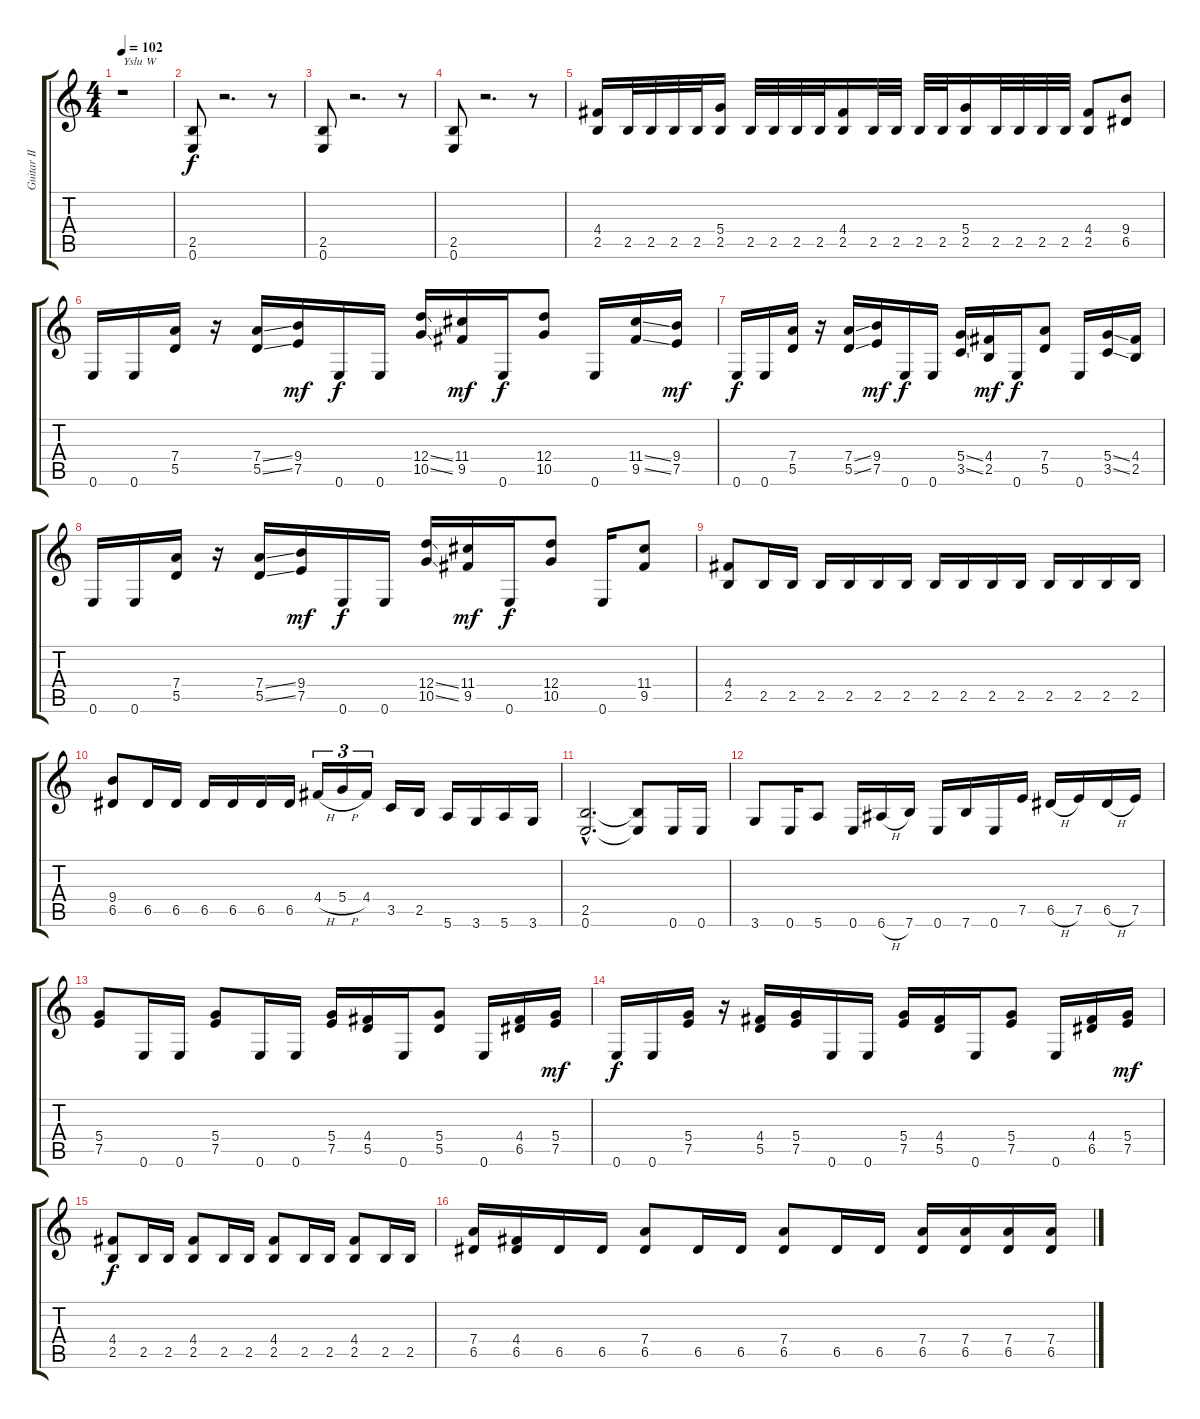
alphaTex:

\track ("Guitar II" "Guitar II") {instrument distortionguitar}
\staff {score tabs}
\tuning (E4 B3 G3 D3 A2 E2) {hide}
\ts (4 4)
\tempo 102
\clef g2
\ks c
r.1{txt "Yslu W" dy f instrument distortionguitar} |
(2.5 0.6).8 r.2{d} r.8 |
(2.5 0.6).8 r.2{d} r.8 |
(2.5 0.6).8 r.2{d} r.8 |
(4.4 2.5).16 2.5.32 2.5.32 2.5.32 2.5.32 (5.4 2.5).16 2.5.32 2.5.32 2.5.32 2.5.32 (4.4 2.5).16 2.5.32 2.5.32 2.5.32 2.5.32 (5.4 2.5).16 2.5.32 2.5.32 2.5.32 2.5.32 (4.4 2.5).8 (9.4 6.5).8 |
0.6.16 0.6.16 (7.4 5.5).16 r.16 (7.4{ss} 5.5{ss}).16 (9.4 7.5).16{dy mf} 0.6.16{dy f} 0.6.16 (12.4{ss} 10.5{ss}).16 (11.4 9.5).16{dy mf} 0.6.16{dy f} (12.4 10.5).8 0.6.16 (11.4{ss} 9.5{ss}).16 (9.4 7.5).16{dy mf} |
0.6.16{dy f} 0.6.16 (7.4 5.5).16 r.16 (7.4{ss} 5.5{ss}).16 (9.4 7.5).16{dy mf} 0.6.16{dy f} 0.6.16 (5.4{ss} 3.5{ss}).16 (4.4 2.5).16{dy mf} 0.6.16{dy f} (7.4 5.5).8 0.6.16 (5.4{ss} 3.5{ss}).16 (4.4 2.5).16 |
0.6.16 0.6.16 (7.4 5.5).16 r.16 (7.4{ss} 5.5{ss}).16 (9.4 7.5).16{dy mf} 0.6.16{dy f} 0.6.16 (12.4{ss} 10.5{ss}).16 (11.4 9.5).16{dy mf} 0.6.16{dy f} (12.4 10.5).8 0.6.16 (11.4 9.5).8 |
(4.4 2.5).8 2.5.16 2.5.16 2.5.16 2.5.16 2.5.16 2.5.16 2.5.16 2.5.16 2.5.16 2.5.16 2.5.16 2.5.16 2.5.16 2.5.16 |
(9.4 6.5).8 6.5.16 6.5.16 6.5.16 6.5.16 6.5.16 6.5.16 4.4{h}.16{tu (3 2)} 5.4{h}.16{tu (3 2)} 4.4.16{tu (3 2)} 3.5.16 2.5.16 5.6.16 3.6.16 5.6.16 3.6.16 |
(2.5{hac} 0.6{hac}).2{d} (2.5{t} 0.6{t}).8 0.6.16 0.6.16 |
3.6.8 0.6.16 5.6.8 0.6.16 6.6{h}.16 7.6.16 0.6.16 7.6.16 0.6.16 7.5.16 6.5{h}.16 7.5.16 6.5{h}.16 7.5.16 |
(5.4 7.5).8 0.6.16 0.6.16 (5.4 7.5).8 0.6.16 0.6.16 (5.4 7.5).16 (4.4 5.5).16 0.6.16 (5.4 5.5).8 0.6.16 (4.4 6.5).16 (5.4 7.5).16{dy mf} |
0.6.16{dy f} 0.6.16 (5.4 7.5).16 r.16 (4.4 5.5).16 (5.4 7.5).16 0.6.16 0.6.16 (5.4 7.5).16 (4.4 5.5).16 0.6.16 (5.4 7.5).8 0.6.16 (4.4 6.5).16 (5.4 7.5).16{dy mf} |
(4.4 2.5).8{dy f} 2.5.16 2.5.16 (4.4 2.5).8 2.5.16 2.5.16 (4.4 2.5).8 2.5.16 2.5.16 (4.4 2.5).8 2.5.16 2.5.16 |
(7.4 6.5).16 (4.4 6.5).16 6.5.16 6.5.16 (7.4 6.5).8 6.5.16 6.5.16 (7.4 6.5).8 6.5.16 6.5.16 (7.4 6.5).16 (7.4 6.5).16 (7.4 6.5).16 (7.4 6.5).16
